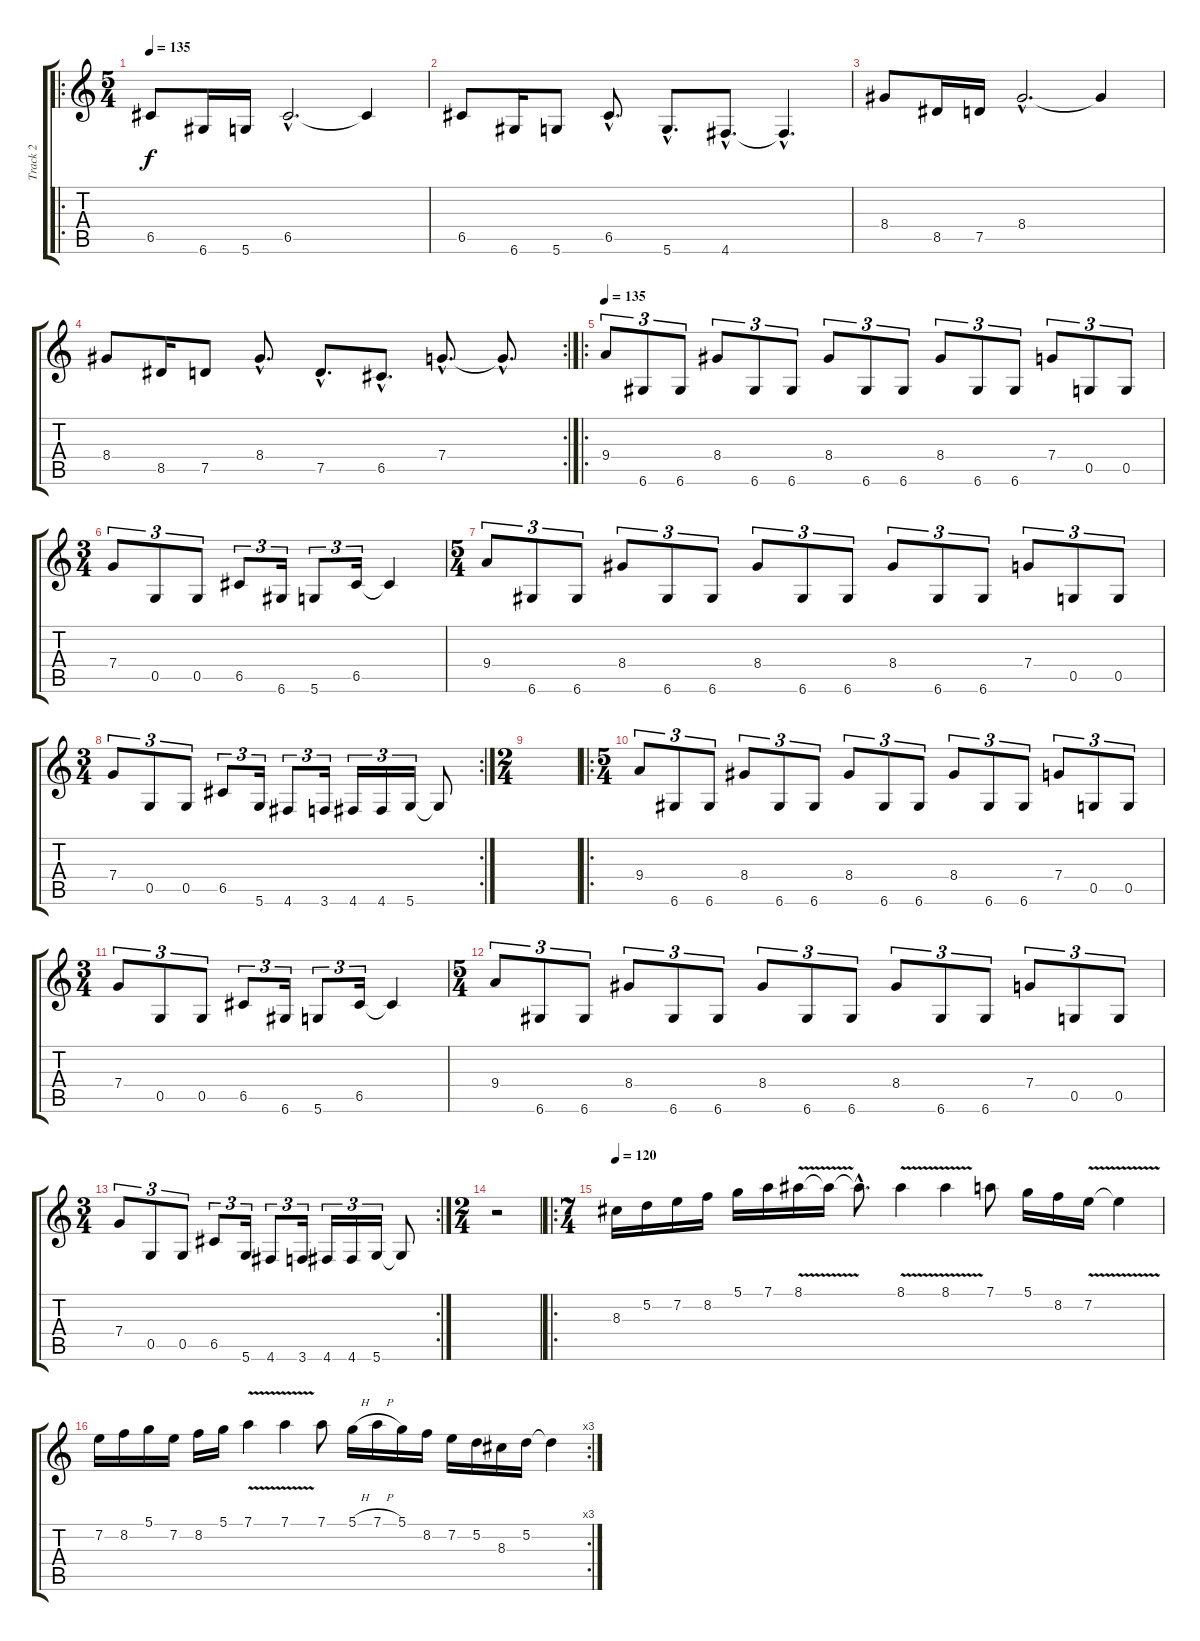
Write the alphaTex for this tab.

\track ("Track 2" "Track 2") {instrument overdrivenguitar}
\staff {score tabs}
\tuning (D4 A3 F3 C3 G2 D2) {hide}
\ro
\ts (5 4)
\tempo 135
\tempo 180
\tempo 135
\clef g2
\ks c
6.5.8{dy f instrument overdrivenguitar} 6.6.16 5.6.16 6.5{hac}.2{d} 6.5{t}.4 |
6.5.8 6.6.16 5.6.8 6.5{hac}.8{d} 5.6{hac}.8{d} 4.6{hac}.8{d} 4.6{hac t}.4{d} |
8.4.8 8.5.16 7.5.16 8.4{hac}.2{d} 8.4{t}.4 |
\rc 2
8.4.8 8.5.16 7.5.8 8.4{hac}.8{d} 7.5{hac}.8{d} 6.5{hac}.8{d} 7.4{hac}.8{d} 7.4{hac t}.8{d} |
\ro
\tempo 135
9.4.8{tu (3 2)} 6.6.8{tu (3 2)} 6.6.8{tu (3 2)} 8.4.8{tu (3 2)} 6.6.8{tu (3 2)} 6.6.8{tu (3 2)} 8.4.8{tu (3 2)} 6.6.8{tu (3 2)} 6.6.8{tu (3 2)} 8.4.8{tu (3 2)} 6.6.8{tu (3 2)} 6.6.8{tu (3 2)} 7.4.8{tu (3 2)} 0.5.8{tu (3 2)} 0.5.8{tu (3 2)} |
\ts (3 4)
7.4.8{tu (3 2)} 0.5.8{tu (3 2)} 0.5.8{tu (3 2)} 6.5.8{tu (3 2)} 6.6.16{tu (3 2)} 5.6.8{tu (3 2)} 6.5.16{tu (3 2)} 6.5{t}.4 |
\ts (5 4)
9.4.8{tu (3 2)} 6.6.8{tu (3 2)} 6.6.8{tu (3 2)} 8.4.8{tu (3 2)} 6.6.8{tu (3 2)} 6.6.8{tu (3 2)} 8.4.8{tu (3 2)} 6.6.8{tu (3 2)} 6.6.8{tu (3 2)} 8.4.8{tu (3 2)} 6.6.8{tu (3 2)} 6.6.8{tu (3 2)} 7.4.8{tu (3 2)} 0.5.8{tu (3 2)} 0.5.8{tu (3 2)} |
\rc 2
\ts (3 4)
7.4.8{tu (3 2)} 0.5.8{tu (3 2)} 0.5.8{tu (3 2)} 6.5.8{tu (3 2)} 5.6.16{tu (3 2)} 4.6.8{tu (3 2)} 3.6.16{tu (3 2)} 4.6.16{tu (3 2)} 4.6.16{tu (3 2)} 5.6.16{tu (3 2)} 5.6{t}.8 |
\ts (2 4)
|
\ro
\ts (5 4)
9.4.8{tu (3 2)} 6.6.8{tu (3 2)} 6.6.8{tu (3 2)} 8.4.8{tu (3 2)} 6.6.8{tu (3 2)} 6.6.8{tu (3 2)} 8.4.8{tu (3 2)} 6.6.8{tu (3 2)} 6.6.8{tu (3 2)} 8.4.8{tu (3 2)} 6.6.8{tu (3 2)} 6.6.8{tu (3 2)} 7.4.8{tu (3 2)} 0.5.8{tu (3 2)} 0.5.8{tu (3 2)} |
\ts (3 4)
7.4.8{tu (3 2)} 0.5.8{tu (3 2)} 0.5.8{tu (3 2)} 6.5.8{tu (3 2)} 6.6.16{tu (3 2)} 5.6.8{tu (3 2)} 6.5.16{tu (3 2)} 6.5{t}.4 |
\ts (5 4)
9.4.8{tu (3 2)} 6.6.8{tu (3 2)} 6.6.8{tu (3 2)} 8.4.8{tu (3 2)} 6.6.8{tu (3 2)} 6.6.8{tu (3 2)} 8.4.8{tu (3 2)} 6.6.8{tu (3 2)} 6.6.8{tu (3 2)} 8.4.8{tu (3 2)} 6.6.8{tu (3 2)} 6.6.8{tu (3 2)} 7.4.8{tu (3 2)} 0.5.8{tu (3 2)} 0.5.8{tu (3 2)} |
\rc 2
\ts (3 4)
7.4.8{tu (3 2)} 0.5.8{tu (3 2)} 0.5.8{tu (3 2)} 6.5.8{tu (3 2)} 5.6.16{tu (3 2)} 4.6.8{tu (3 2)} 3.6.16{tu (3 2)} 4.6.16{tu (3 2)} 4.6.16{tu (3 2)} 5.6.16{tu (3 2)} 5.6{t}.8 |
\ts (2 4)
r.2 |
\ro
\ts (7 4)
\tempo 120
8.3.16 5.2.16 7.2.16 8.2.16 5.1.16 7.1.16 8.1{v}.16 8.1{t}.16 8.1{hac t}.8{d} 8.1{v}.4 8.1{v}.4 7.1.8 5.1.16 8.2.16 7.2{v}.16 7.2{t}.4 |
\rc 3
7.2.16 8.2.16 5.1.16 7.2.16 8.2.16 5.1.16 7.1{v}.4 7.1{v}.4 7.1.8 5.1{h}.16 7.1{h}.16 5.1.16 8.2.16 7.2.16 5.2.16 8.3.16 5.2.16 5.2{t}.4
